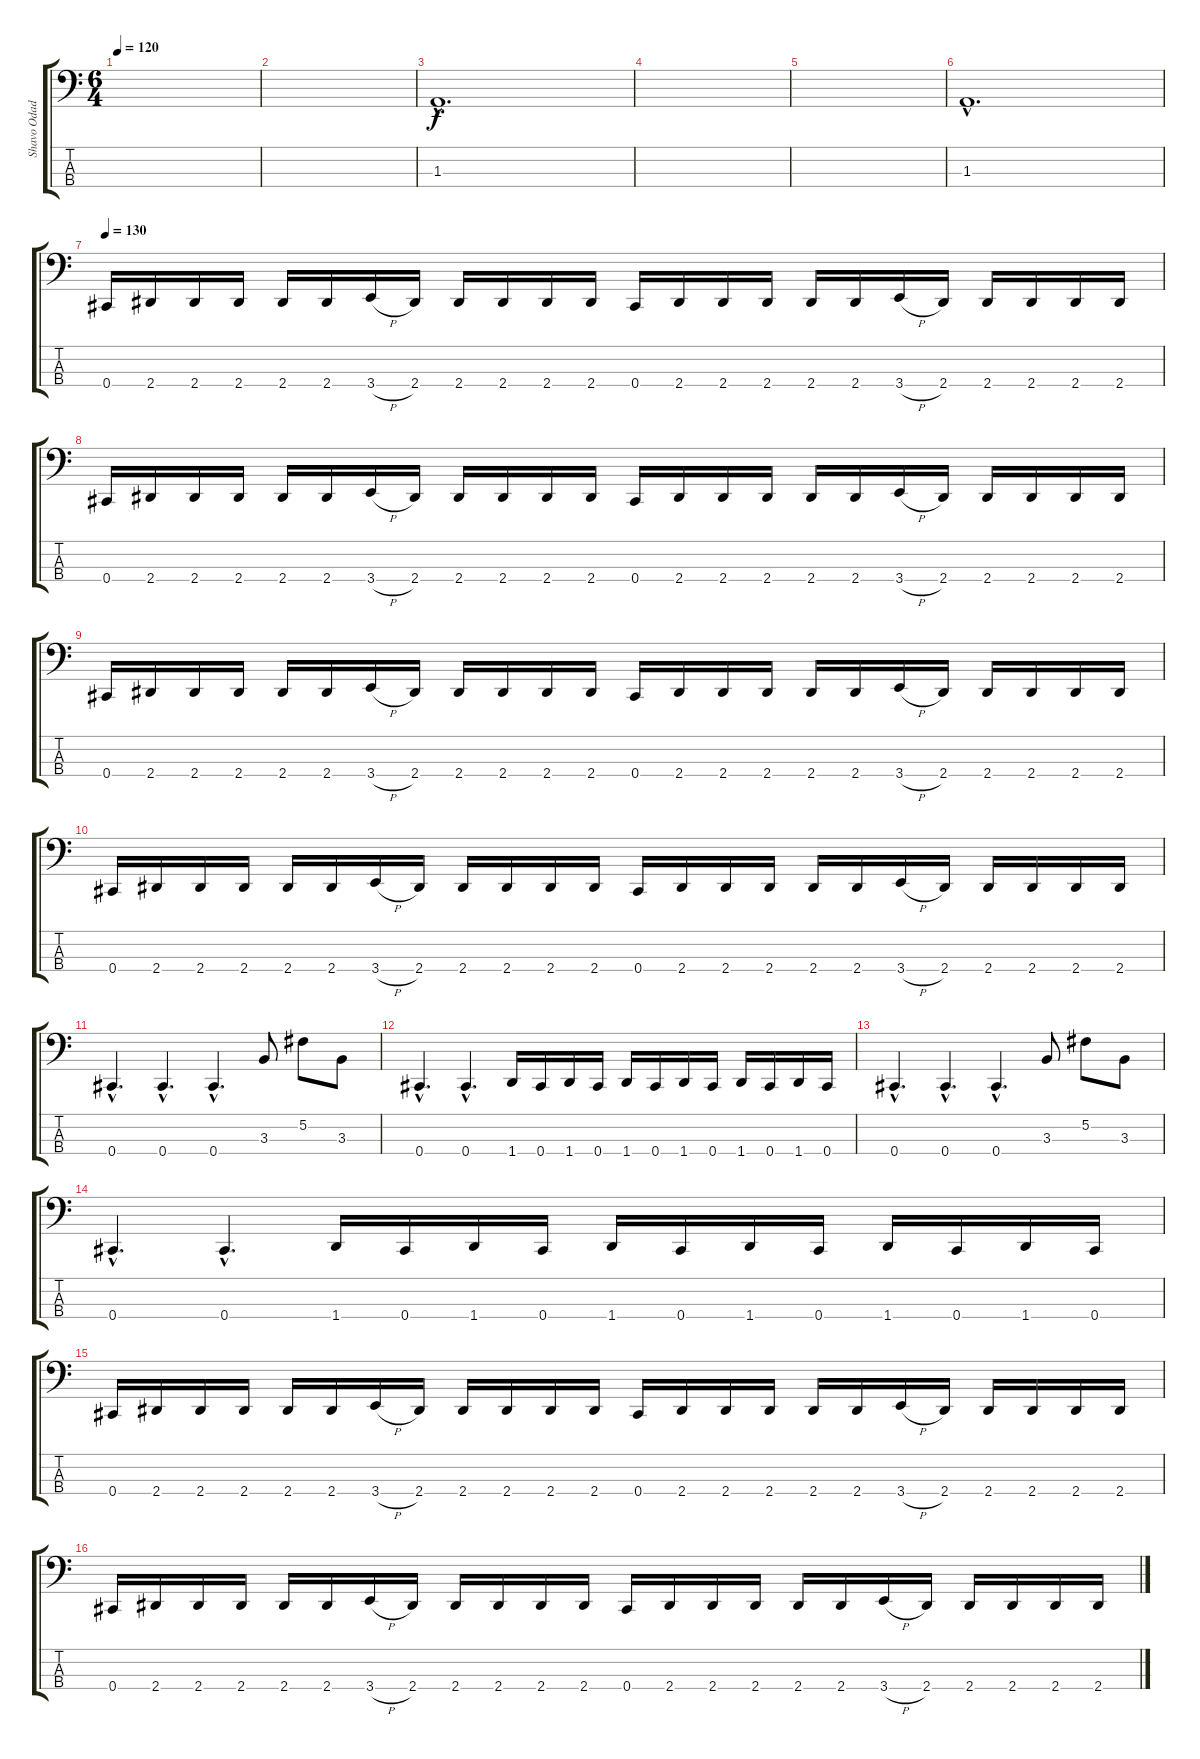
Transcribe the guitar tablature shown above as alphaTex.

\track ("Shavo Odadjian" "Shavo Odad") {instrument electricbasspick}
\staff {score tabs}
\tuning (Gb2 Db2 Ab1 Db1) {hide}
\ts (6 4)
\tempo 120
\clef f4
\ks c
|
|
1.3{hac}.1{d} |
|
|
1.3{hac}.1{d} |
\tempo 130
0.4.16 2.4.16 2.4.16 2.4.16 2.4.16 2.4.16 3.4{h}.16 2.4.16 2.4.16 2.4.16 2.4.16 2.4.16 0.4.16 2.4.16 2.4.16 2.4.16 2.4.16 2.4.16 3.4{h}.16 2.4.16 2.4.16 2.4.16 2.4.16 2.4.16 |
0.4.16 2.4.16 2.4.16 2.4.16 2.4.16 2.4.16 3.4{h}.16 2.4.16 2.4.16 2.4.16 2.4.16 2.4.16 0.4.16 2.4.16 2.4.16 2.4.16 2.4.16 2.4.16 3.4{h}.16 2.4.16 2.4.16 2.4.16 2.4.16 2.4.16 |
0.4.16 2.4.16 2.4.16 2.4.16 2.4.16 2.4.16 3.4{h}.16 2.4.16 2.4.16 2.4.16 2.4.16 2.4.16 0.4.16 2.4.16 2.4.16 2.4.16 2.4.16 2.4.16 3.4{h}.16 2.4.16 2.4.16 2.4.16 2.4.16 2.4.16 |
0.4.16 2.4.16 2.4.16 2.4.16 2.4.16 2.4.16 3.4{h}.16 2.4.16 2.4.16 2.4.16 2.4.16 2.4.16 0.4.16 2.4.16 2.4.16 2.4.16 2.4.16 2.4.16 3.4{h}.16 2.4.16 2.4.16 2.4.16 2.4.16 2.4.16 |
0.4{hac}.4{d} 0.4{hac}.4{d} 0.4{hac}.4{d} 3.3.8 5.2.8 3.3.8 |
0.4{hac}.4{d} 0.4{hac}.4{d} 1.4.16 0.4.16 1.4.16 0.4.16 1.4.16 0.4.16 1.4.16 0.4.16 1.4.16 0.4.16 1.4.16 0.4.16 |
0.4{hac}.4{d} 0.4{hac}.4{d} 0.4{hac}.4{d} 3.3.8 5.2.8 3.3.8 |
0.4{hac}.4{d} 0.4{hac}.4{d} 1.4.16 0.4.16 1.4.16 0.4.16 1.4.16 0.4.16 1.4.16 0.4.16 1.4.16 0.4.16 1.4.16 0.4.16 |
0.4.16 2.4.16 2.4.16 2.4.16 2.4.16 2.4.16 3.4{h}.16 2.4.16 2.4.16 2.4.16 2.4.16 2.4.16 0.4.16 2.4.16 2.4.16 2.4.16 2.4.16 2.4.16 3.4{h}.16 2.4.16 2.4.16 2.4.16 2.4.16 2.4.16 |
0.4.16 2.4.16 2.4.16 2.4.16 2.4.16 2.4.16 3.4{h}.16 2.4.16 2.4.16 2.4.16 2.4.16 2.4.16 0.4.16 2.4.16 2.4.16 2.4.16 2.4.16 2.4.16 3.4{h}.16 2.4.16 2.4.16 2.4.16 2.4.16 2.4.16
